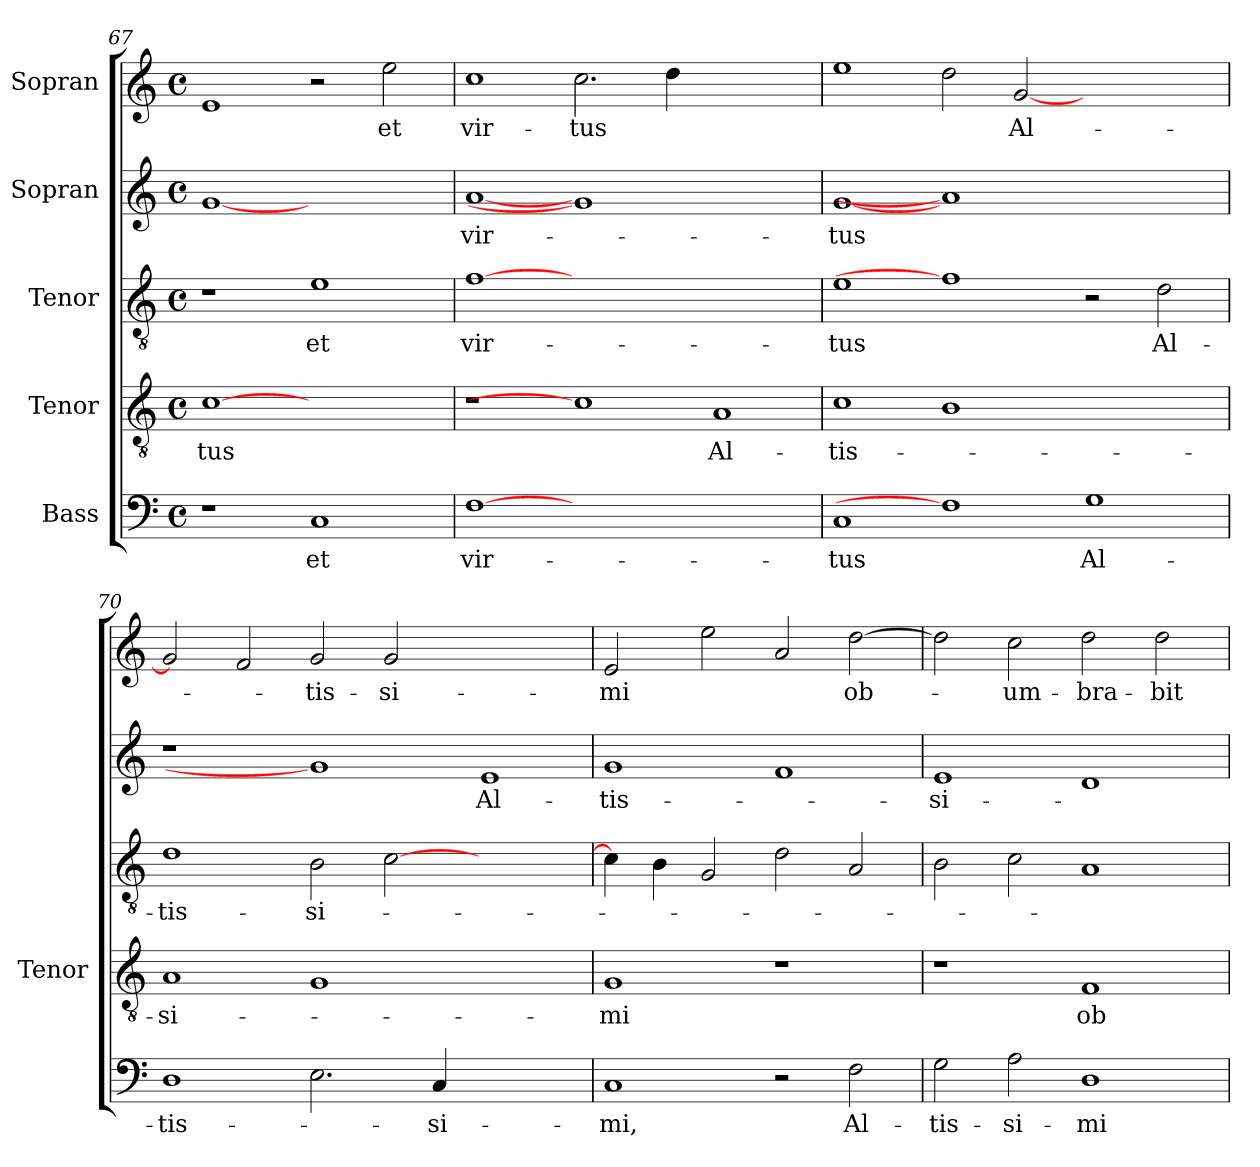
**kern	**text	**kern	**text	**kern	**text	**kern	**text	**kern	**text
*part5	*part5	*part4	*part4	*part3	*part3	*part2	*part2	*part1	*part1
*staff5	*staff5	*staff4	*staff4	*staff3	*staff3	*staff2	*staff2	*staff1	*staff1
*I"Bass	*	*I"Tenor	*	*I"Tenor	*	*I"Sopran	*	*I"Sopran	*
*	*	*I'Tenor	*	*	*	*	*	*	*
!!LO:LB:g=z
*clefF4	*	*clefGv2	*	*clefGv2	*	*clefG2	*	*clefG2	*
*	*	*ITrd7c12	*	*ITrd7c12	*	*	*	*	*
*k[]	*	*k[]	*	*k[]	*	*k[]	*	*k[]	*
*C:	*	*C:	*	*C:	*	*C:	*	*C:	*
*M4/4	*	*M4/4	*	*M4/4	*	*M4/4	*	*M4/4	*
*met(c)	*	*met(c)	*	*met(c)	*	*met(c)	*	*met(c)	*
=67	=67	=67	=67	=67	=67	=67	=67	=67	=67
!	!	!	!LO:LY:b:color=#000000	!	!	!	!	!	!
1r	.	[1Ci	-tus	1r	.	[1gi	.	1ei	.
!	!LO:LY:b:color=#000000	!	!	!	!	!	!	!	!
!	!	!	!	!	!LO:LY:b:color=#000000	!	!	!	!
1Ci	et	1ryy	.	1Ei	et	1ryy	.	2r	.
!	!	!	!	!	!	!	!	!	!LO:LY:b:color=#000000
.	.	.	.	.	.	.	.	2eei\	et
=68	=68	=68	=68	=68	=68	=68	=68	=68	=68
!	!LO:LY:b:color=#000000	!	!	!	!	!	!	!	!
!	!	!	!	!	!LO:LY:b:color=#000000	!	!	!	!
!	!	!	!	!	!	!	!LO:LY:b:color=#000000	!	!
!	!	!	!	!	!	!	!	!	!LO:LY:b:color=#000000
[1Fi	vir-	1r	.	[1Fi	vir-	[1ai	vir-	1cci	vir-
!	!	!	!	!	!	!	!	!	!LO:LY:b:color=#000000
0ryy	.	1Ci]	.	0ryy	.	1gi]	.	2.cci\	-tus
.	.	.	.	.	.	.	.	4ddi\	.
!	!	!	!LO:LY:b:color=#000000	!	!	!	!	!	!
.	.	1AAi	Al-	.	.	1ryy	.	1ryy	.
=69	=69	=69	=69	=69	=69	=69	=69	=69	=69
!	!LO:LY:b:color=#000000	!	!	!	!	!	!	!	!
!	!	!	!LO:LY:b:color=#000000	!	!	!	!	!	!
!	!	!	!	!	!LO:LY:b:color=#000000	!	!	!	!
!	!	!	!	!	!	!	!LO:LY:b:color=#000000	!	!
1Ci	-tus	1Ci	-tis-	1Ei	-tus	[1gi	-tus	1eei	.
1Fi]	.	1BBi	.	1Fi]	.	1ai]	.	2ddi\	.
!	!	!	!	!	!	!	!	!	!LO:LY:b:color=#000000
.	.	.	.	.	.	.	.	[<2gi/	Al-
!	!LO:LY:b:color=#000000	!	!	!	!	!	!	!	!
1Gi	Al-	1ryy	.	2r	.	1ryy	.	1ryy	.
!	!	!	!	!	!LO:LY:b:color=#000000	!	!	!	!
.	.	.	.	2Di\	Al-	.	.	.	.
=70	=70	=70	=70	=70	=70	=70	=70	=70	=70
!	!LO:LY:b:color=#000000	!	!	!	!	!	!	!	!
!	!	!	!LO:LY:b:color=#000000	!	!	!	!	!	!
!	!	!	!	!	!LO:LY:b:color=#000000	!	!	!	!
1Di	-tis-	1AAi	-si-	1Di	-tis-	1r	.	2gi/]	.
.	.	.	.	.	.	.	.	2fi/	.
!	!	!	!	!	!LO:LY:b:color=#000000	!	!	!	!
!	!	!	!	!	!	!	!	!	!LO:LY:b:color=#000000
2.Ei\	.	1GGi	.	2BBi\	-si-	1gi]	.	2gi/	-tis-
!	!	!	!	!	!	!	!	!	!LO:LY:b:color=#000000
.	.	.	.	[>2Ci\	.	.	.	2gi/	-si-
!	!LO:LY:b:color=#000000	!	!	!	!	!	!	!	!
4Ci/	-si-	.	.	.	.	.	.	.	.
!	!	!	!	!	!	!	!LO:LY:b:color=#000000	!	!
1ryy	.	1ryy	.	1ryy	.	1ei	Al-	1ryy	.
=71	=71	=71	=71	=71	=71	=71	=71	=71	=71
!	!LO:LY:b:color=#000000	!	!	!	!	!	!	!	!
!	!	!	!LO:LY:b:color=#000000	!	!	!	!	!	!
!	!	!	!	!	!	!	!LO:LY:b:color=#000000	!	!
!	!	!	!	!	!	!	!	!	!LO:LY:b:color=#000000
1Ci	-mi,	1GGi	-mi	4Ci\]	.	1gi	-tis-	2ei/	-mi
.	.	.	.	4BBi\	.	.	.	.	.
.	.	.	.	2GGi/	.	.	.	2eei\	.
2r	.	1r	.	2Di\	.	1fi	.	2ai/	.
!	!LO:LY:b:color=#000000	!	!	!	!	!	!	!	!
!	!	!	!	!	!	!	!	!	!LO:LY:b:color=#000000
2Fi\	Al-	.	.	2AAi/	.	.	.	[>2ddi\	ob-
=72	=72	=72	=72	=72	=72	=72	=72	=72	=72
!	!LO:LY:b:color=#000000	!	!	!	!	!	!	!	!
!	!	!	!	!	!	!	!LO:LY:b:color=#000000	!	!
2Gi\	-tis-	1r	.	2BBi\	.	1ei	-si-	2ddi\]	.
!	!LO:LY:b:color=#000000	!	!	!	!	!	!	!	!
!	!	!	!	!	!	!	!	!	!LO:LY:b:color=#000000
2Ai\	-si-	.	.	2Ci\	.	.	.	2cci\	-um-
!	!LO:LY:b:color=#000000	!	!	!	!	!	!	!	!
!	!	!	!LO:LY:b:color=#000000	!	!	!	!	!	!
!	!	!	!	!	!	!	!	!	!LO:LY:b:color=#000000
1Di	-mi	1FFi	ob-	1AAi	.	1di	.	2ddi\	-bra-
!	!	!	!	!	!	!	!	!	!LO:LY:b:color=#000000
.	.	.	.	.	.	.	.	2ddi\	-bit
=	=	=	=	=	=	=	=	=	=
*-	*-	*-	*-	*-	*-	*-	*-	*-	*-
